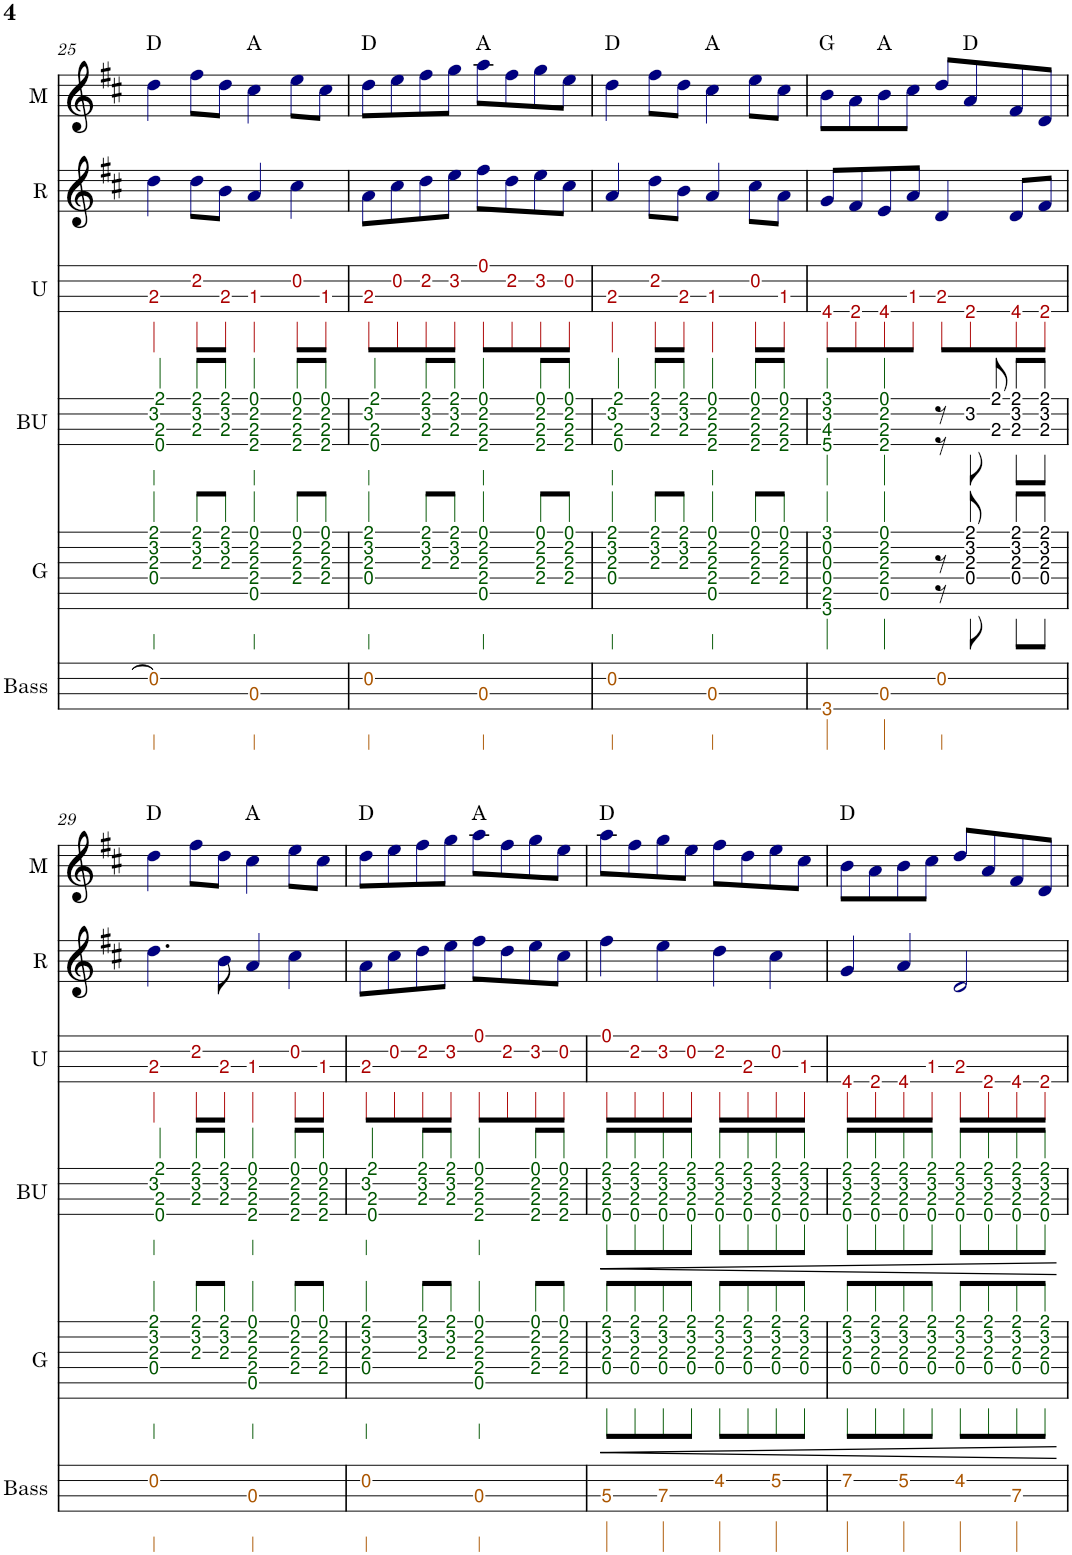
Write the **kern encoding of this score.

**kern	**kern	**dynam	**kern	**dynam	**kern	**kern	**kern	**harte
*part6	*part5	*part5	*part4	*part4	*part3	*part2	*part1	*part1
*staff6	*staff5	*staff5	*staff4	*staff4	*staff3	*staff2	*staff1	*
*I"Bass Guitar	*I"Guitar	*	*I"Baritone Ukulele	*	*I"Ukulele	*I"Tenor Recorder	*I"Mandolin	*
*I'Bass	*I'G	*	*I'BU	*	*I'U	*I'R	*I'M	*
!!LO:PB:g=z
*	*	*	*	*	*	*clefG2	*clefG2	*
*k[f#c#]	*k[f#c#]	*	*k[f#c#]	*	*k[f#c#]	*k[f#c#]	*k[f#c#]	*
*D:	*D:	*	*D:	*	*D:	*D:	*D:	*
*M4/4	*M4/4	*	*M4/4	*	*M4/4	*M4/4	*M4/4	*
=25	=25	=25	=25	=25	=25	=25	=25	=25
*	*^	*	*^	*	*	*	*	*
2DDi\]	4Aj/ 4dj/ 4f#j/	2Dj\	.	4Dj/ 4Aj/ 4f#j/	2dj\	.	4dZ\	4ddV\	4ddV\	D:maj
.	8Aj/ 8dj/ 8f#j/L	.	.	8Aj/ 8dj/ 8f#j/L	.	.	8f#Z\L	8ddV\L	8ff#V\L	.
.	8Aj/ 8dj/ 8f#j/J	.	.	8Aj/ 8dj/ 8f#j/J	.	.	8dZ\J	8bV\J	8ddV\J	.
2AAAi\	4Ej/ 4Aj/ 4c#j/ 4ej/	2AAj\	.	4Aj/ 4c#j/ 4ej/	2Ej\	.	4c#Z\	4aV/	4cc#V\	A:maj
.	8Ej/ 8Aj/ 8c#j/ 8ej/L	.	.	8Ej/ 8Aj/ 8c#j/ 8ej/L	.	.	8eZ\L	4cc#V\	8eeV\L	.
.	8Ej/ 8Aj/ 8c#j/ 8ej/J	.	.	8Ej/ 8Aj/ 8c#j/ 8ej/J	.	.	8c#Z\J	.	8cc#V\J	.
=26	=26	=26	=26	=26	=26	=26	=26	=26	=26	=26
2DDi\	4Aj/ 4dj/ 4f#j/	2Dj\	.	4Dj/ 4Aj/ 4f#j/	2dj\	.	8dZ\L	8aV\L	8ddV\L	D:maj
.	.	.	.	.	.	.	8eZ\	8cc#V\	8eeV\	.
.	8Aj/ 8dj/ 8f#j/L	.	.	8Aj/ 8dj/ 8f#j/L	.	.	8f#Z\	8ddV\	8ff#V\	.
.	8Aj/ 8dj/ 8f#j/J	.	.	8Aj/ 8dj/ 8f#j/J	.	.	8gZ\J	8eeV\J	8ggV\J	.
2AAAi\	4Ej/ 4Aj/ 4c#j/ 4ej/	2AAj\	.	4Aj/ 4c#j/ 4ej/	2Ej\	.	8aZ\L	8ff#V\L	8aaV\L	A:maj
.	.	.	.	.	.	.	8f#Z\	8ddV\	8ff#V\	.
.	8Ej/ 8Aj/ 8c#j/ 8ej/L	.	.	8Ej/ 8Aj/ 8c#j/ 8ej/L	.	.	8gZ\	8eeV\	8ggV\	.
.	8Ej/ 8Aj/ 8c#j/ 8ej/J	.	.	8Ej/ 8Aj/ 8c#j/ 8ej/J	.	.	8eZ\J	8cc#V\J	8eeV\J	.
=27	=27	=27	=27	=27	=27	=27	=27	=27	=27	=27
2DDi\	4Aj/ 4dj/ 4f#j/	2Dj\	.	4Dj/ 4Aj/ 4f#j/	2dj\	.	4dZ\	4aV/	4ddV\	D:maj
.	8Aj/ 8dj/ 8f#j/L	.	.	8Aj/ 8dj/ 8f#j/L	.	.	8f#Z\L	8ddV\L	8ff#V\L	.
.	8Aj/ 8dj/ 8f#j/J	.	.	8Aj/ 8dj/ 8f#j/J	.	.	8dZ\J	8bV\J	8ddV\J	.
2AAAi\	4Ej/ 4Aj/ 4c#j/ 4ej/	2AAj\	.	4Aj/ 4c#j/ 4ej/	2Ej\	.	4c#Z\	4aV/	4cc#V\	A:maj
.	8Ej/ 8Aj/ 8c#j/ 8ej/L	.	.	8Ej/ 8Aj/ 8c#j/ 8ej/L	.	.	8eZ\L	8cc#V\L	8eeV\L	.
.	8Ej/ 8Aj/ 8c#j/ 8ej/J	.	.	8Ej/ 8Aj/ 8c#j/ 8ej/J	.	.	8c#Z\J	8aV\J	8cc#V\J	.
=28	=28	=28	=28	=28	=28	=28	=28	=28	=28	=28
4GGGi\	4BBj/ 4Dj/ 4Gj/ 4Bj/ 4gj/	4GGj\	.	4Bj/ 4dj/ 4gj/	4Gj\	.	8BZ\L	8gV/L	8bV\L	G:maj
.	.	.	.	.	.	.	8AZ\	8f#V/	8aV\	.
4AAAi\	4Ej/ 4Aj/ 4c#j/ 4ej/	4AAj\	.	4Aj/ 4c#j/ 4ej/	4Ej\	.	8BZ\	8eV/	8bV\	A:maj
.	.	.	.	.	.	.	8c#Z\J	8aV/J	8cc#V\J	.
2DDi\	8r	8r	.	8r	8r	.	8dZ\L	4dV/	8ddV/L	.
.	8A/ 8d/ 8f#/	8D\	.	8A/ 8f#/	8d\	.	8AZ\	.	8aV/	D:maj
.	8A/ 8d/ 8f#/L	8D\L	.	8d/ 8f#/L	8A\L	.	8BZ\	8dV/L	8f#V/	.
.	8A/ 8d/ 8f#/J	8D\J	.	8d/ 8f#/J	8A\J	.	8AZ\J	8f#V/J	8dV/J	.
!!LO:LB:g=z
=29	=29	=29	=29	=29	=29	=29	=29	=29	=29	=29
2DDi\	4Aj/ 4dj/ 4f#j/	2Dj\	.	4Dj/ 4Aj/ 4f#j/	2dj\	.	4dZ\	4.ddV\	4ddV\	D:maj
.	8Aj/ 8dj/ 8f#j/L	.	.	8Aj/ 8dj/ 8f#j/L	.	.	8f#Z\L	.	8ff#V\L	.
.	8Aj/ 8dj/ 8f#j/J	.	.	8Aj/ 8dj/ 8f#j/J	.	.	8dZ\J	8bV\	8ddV\J	.
2AAAi\	4Ej/ 4Aj/ 4c#j/ 4ej/	2AAj\	.	4Aj/ 4c#j/ 4ej/	2Ej\	.	4c#Z\	4aV/	4cc#V\	A:maj
.	8Ej/ 8Aj/ 8c#j/ 8ej/L	.	.	8Ej/ 8Aj/ 8c#j/ 8ej/L	.	.	8eZ\L	4cc#V\	8eeV\L	.
.	8Ej/ 8Aj/ 8c#j/ 8ej/J	.	.	8Ej/ 8Aj/ 8c#j/ 8ej/J	.	.	8c#Z\J	.	8cc#V\J	.
=30	=30	=30	=30	=30	=30	=30	=30	=30	=30	=30
2DDi\	4Aj/ 4dj/ 4f#j/	2Dj\	.	4Dj/ 4Aj/ 4f#j/	2dj\	.	8dZ\L	8aV\L	8ddV\L	D:maj
.	.	.	.	.	.	.	8eZ\	8cc#V\	8eeV\	.
.	8Aj/ 8dj/ 8f#j/L	.	.	8Aj/ 8dj/ 8f#j/L	.	.	8f#Z\	8ddV\	8ff#V\	.
.	8Aj/ 8dj/ 8f#j/J	.	.	8Aj/ 8dj/ 8f#j/J	.	.	8gZ\J	8eeV\J	8ggV\J	.
2AAAi\	4Ej/ 4Aj/ 4c#j/ 4ej/	2AAj\	.	4Aj/ 4c#j/ 4ej/	2Ej\	.	8aZ\L	8ff#V\L	8aaV\L	A:maj
.	.	.	.	.	.	.	8f#Z\	8ddV\	8ff#V\	.
.	8Ej/ 8Aj/ 8c#j/ 8ej/L	.	.	8Ej/ 8Aj/ 8c#j/ 8ej/L	.	.	8gZ\	8eeV\	8ggV\	.
.	8Ej/ 8Aj/ 8c#j/ 8ej/J	.	.	8Ej/ 8Aj/ 8c#j/ 8ej/J	.	.	8eZ\J	8cc#V\J	8eeV\J	.
=31	=31	=31	=31	=31	=31	=31	=31	=31	=31	=31
!	!	!	!LO:HP:b	!	!	!LO:HP:b	!	!	!	!
4DDi\	8Aj/ 8dj/ 8f#j/L	8Dj\L	<	8Aj/ 8dj/ 8f#j/L	8Dj\L	<	8aZ\L	4ff#V\	8aaV\L	D:maj
.	8Aj/ 8dj/ 8f#j/	8Dj\	.	8Aj/ 8dj/ 8f#j/	8Dj\	.	8f#Z\	.	8ff#V\	.
4EEi\	8Aj/ 8dj/ 8f#j/	8Dj\	.	8Aj/ 8dj/ 8f#j/	8Dj\	.	8gZ\	4eeV\	8ggV\	.
.	8Aj/ 8dj/ 8f#j/J	8Dj\J	.	8Aj/ 8dj/ 8f#j/J	8Dj\J	.	8eZ\J	.	8eeV\J	.
4FF#i\	8Aj/ 8dj/ 8f#j/L	8Dj\L	.	8Aj/ 8dj/ 8f#j/L	8Dj\L	.	8f#Z\L	4ddV\	8ff#V\L	.
.	8Aj/ 8dj/ 8f#j/	8Dj\	.	8Aj/ 8dj/ 8f#j/	8Dj\	.	8dZ\	.	8ddV\	.
4GGi\	8Aj/ 8dj/ 8f#j/	8Dj\	.	8Aj/ 8dj/ 8f#j/	8Dj\	.	8eZ\	4cc#V\	8eeV\	.
.	8Aj/ 8dj/ 8f#j/J	8Dj\J	.	8Aj/ 8dj/ 8f#j/J	8Dj\J	.	8c#Z\J	.	8cc#V\J	.
=32	=32	=32	=32	=32	=32	=32	=32	=32	=32	=32
4AAi\	8Aj/ 8dj/ 8f#j/L	8Dj\L	.	8Aj/ 8dj/ 8f#j/L	8Dj\L	.	8BZ\L	4gV/	8bV\L	D:maj
.	8Aj/ 8dj/ 8f#j/	8Dj\	.	8Aj/ 8dj/ 8f#j/	8Dj\	.	8AZ\	.	8aV\	.
4GGi\	8Aj/ 8dj/ 8f#j/	8Dj\	.	8Aj/ 8dj/ 8f#j/	8Dj\	.	8BZ\	4aV/	8bV\	.
.	8Aj/ 8dj/ 8f#j/J	8Dj\J	.	8Aj/ 8dj/ 8f#j/J	8Dj\J	.	8c#Z\J	.	8cc#V\J	.
4FF#i\	8Aj/ 8dj/ 8f#j/L	8Dj\L	.	8Aj/ 8dj/ 8f#j/L	8Dj\L	.	8dZ\L	2dV/	8ddV/L	.
.	8Aj/ 8dj/ 8f#j/	8Dj\	.	8Aj/ 8dj/ 8f#j/	8Dj\	.	8AZ\	.	8aV/	.
4EEi\	8Aj/ 8dj/ 8f#j/	8Dj\	.	8Aj/ 8dj/ 8f#j/	8Dj\	.	8BZ\	.	8f#V/	.
.	8Aj/ 8dj/ 8f#j/J	8Dj\J	.	8Aj/ 8dj/ 8f#j/J	8Dj\J	.	8AZ\J	.	8dV/J	.
*	*v	*v	*	*	*	*	*	*	*	*
*	*	*	*v	*v	*	*	*	*	*
.	.	[	.	[	.	.	.	.
=	=	=	=	=	=	=	=	=
*-	*-	*-	*-	*-	*-	*-	*-	*-
